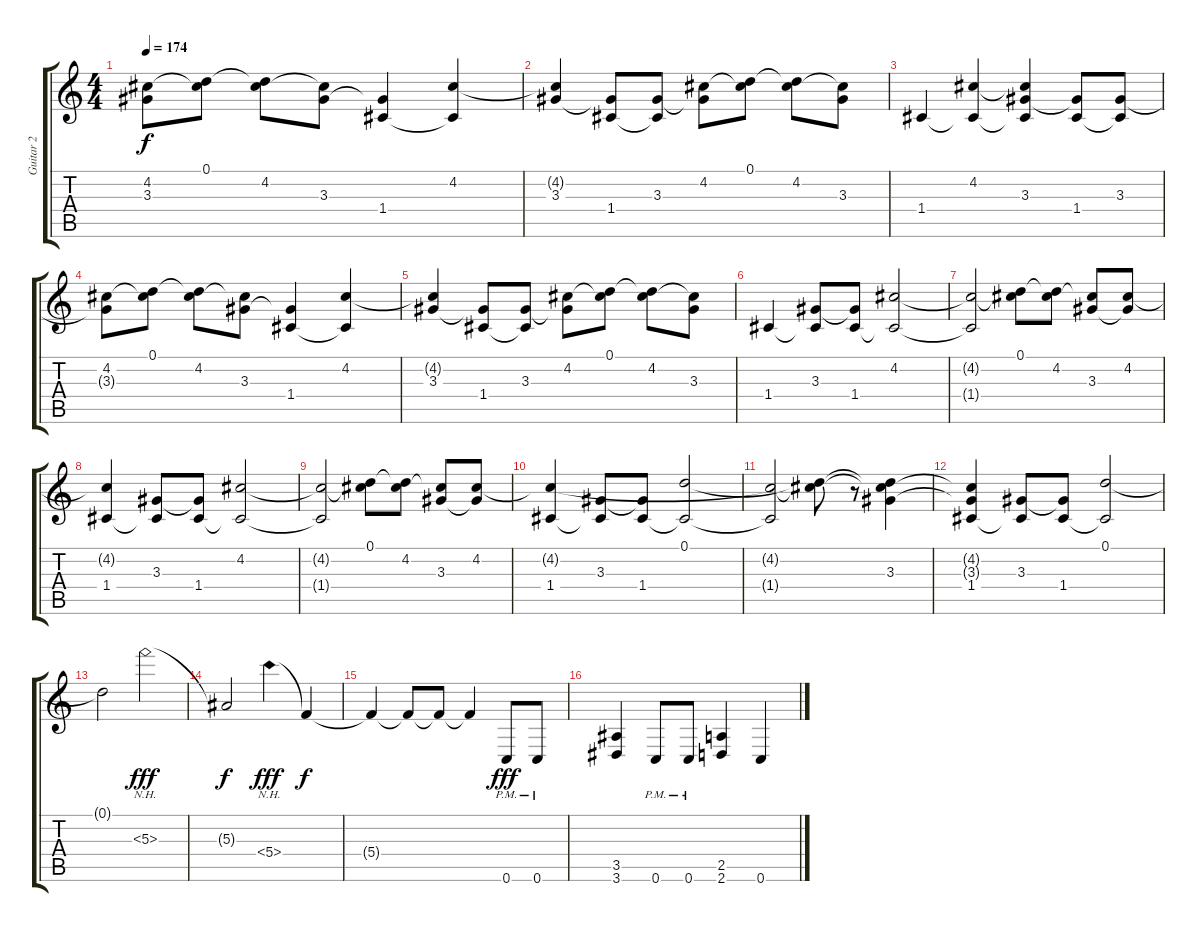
\track ("Guitar 2" "Guitar 2") {instrument distortionguitar}
\staff {score tabs}
\tuning (D4 A3 F3 C3 G2 C2) {hide}
\ts (4 4)
\tempo 174
\clef g2
\ks c
(4.2 3.3{t}).8{dy f} (0.1 4.2{t}).8 (0.1{t} 4.2).8 (4.2{t} 3.3).8 (3.3{t} 1.4).4 (4.2 1.4{t}).4 |
(4.2{t} 3.3).4 (3.3{t} 1.4).8 (3.3 1.4{t}).8 (4.2 3.3{t}).8 (0.1 4.2{t}).8 (0.1{t} 4.2).8 (4.2{t} 3.3).8 |
1.4.4 (4.2 1.4{t}).4 (4.2{t} 3.3 1.4{t}).4 (3.3{t} 1.4).8 (3.3 1.4{t}).8 |
(4.2 3.3{t}).8 (0.1 4.2{t}).8 (0.1{t} 4.2).8 (4.2{t} 3.3).8 (3.3{t} 1.4).4 (4.2 1.4{t}).4 |
(4.2{t} 3.3).4 (3.3{t} 1.4).8 (3.3 1.4{t}).8 (4.2 3.3{t}).8 (0.1 4.2{t}).8 (0.1{t} 4.2).8 (4.2{t} 3.3).8 |
1.4.4 (3.3 1.4{t}).8 (3.3{t} 1.4).8 (4.2 1.4{t}).2 |
(4.2{t} 1.4{t}).2 (0.1 4.2{t}).8 (0.1{t} 4.2).8 (4.2{t} 3.3).8 (4.2 3.3{t}).8 |
(4.2{t} 1.4).4 (3.3 1.4{t}).8 (3.3{t} 1.4).8 (4.2 1.4{t}).2 |
(4.2{t} 1.4{t}).2 (0.1 4.2{t}).8 (0.1{t} 4.2).8 (4.2{t} 3.3).8 (4.2 3.3{t}).8 |
(4.2{t} 1.4).4 (3.3 1.4{t}).8 (3.3{t} 1.4).8 (0.1 1.4{t}).2 |
(4.2{t} 1.4{t}).2 (0.1{t} 4.2{t}).8 r.8 (0.1{t} 4.2{t} 3.3).4 |
(4.2{t} 3.3{t} 1.4).4 (3.3 1.4{t}).8 (3.3{t} 1.4).8 (0.1 1.4{t}).2 |
0.1{t}.2 5.3{nh}.2{dy fff} |
5.3{t}.2{dy f} 5.4{nh}.4{dy fff} 5.4{t}.4{dy f} |
5.4{t}.4 5.4{t}.8 5.4{t}.8 5.4{t}.4 0.6{pm}.8{dy fff} 0.6{pm}.8 |
(3.5 3.6).4 0.6{pm}.8 0.6{pm}.8 (2.5 2.6).4 0.6.4
